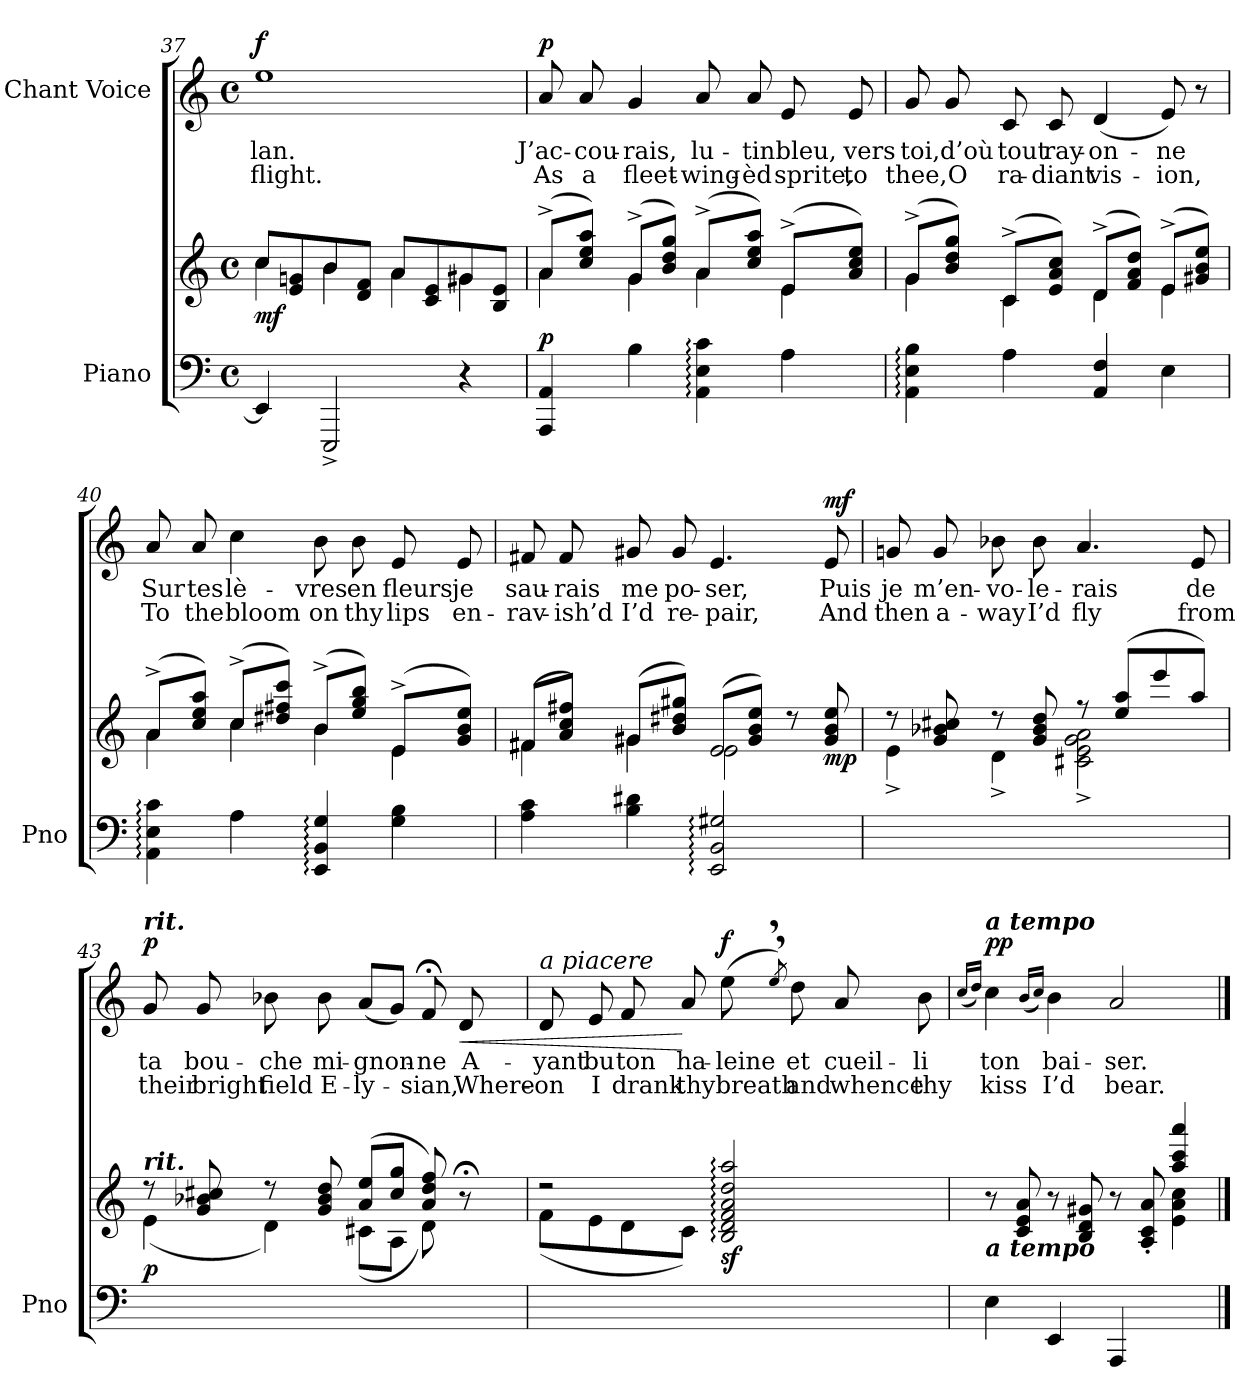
**kern	**kern	**dynam	**kern	**text	**text	**dynam
*part2	*part2	*part2	*part1	*part1	*part1	*part1
*staff3	*staff2	*staff2/3	*staff1	*staff1	*staff1	*staff1
*I"Piano	*	*	*I"Chant Voice	*	*	*
*I'Pno	*	*	*	*	*	*
*clefF4	*clefG2	*	*clefG2	*	*	*
*k[]	*k[]	*	*k[]	*	*	*
*M4/4	*M4/4	*	*M4/4	*	*	*
*met(c)	*met(c)	*	*met(c)	*	*	*
=37	=37	=37	=37	=37	=37	=37
*	*^	*	*	*	*	*
!	!	!	!LO:DY:b	!	!LO:LY:b	!LO:LY:b	!LO:DY:a
4EE/]	8cc/L	4cc\	mf	1ee	-lan.	flight.	f
.	8e/ 8gn/	.	.	.	.	.	.
2EEE^/	8b/	4b\	.	.	.	.	.
.	8d/ 8f/J	.	.	.	.	.	.
.	8a/L	4a\	.	.	.	.	.
.	8c/ 8e/	.	.	.	.	.	.
4r	8g#X/	4g#\	.	.	.	.	.
.	8B/ 8e/J	.	.	.	.	.	.
!!LO:PB:g=z
=38	=38	=38	=38	=38	=38	=38	=38
!	!	!	!LO:DY:a=2	!	!LO:LY:b	!LO:LY:b	!LO:DY:a
4AAA/ 4AA/	(>8a^/L	4a\	p	8a/	J’ac-	As	p
!	!	!	!	!	!LO:LY:b	!LO:LY:b	!
.	8cc/ 8ee/ 8aa/J)	.	.	8a/	-cou-	a	.
!	!	!	!	!	!LO:LY:b	!LO:LY:b	!
4B\	(>8g^/L	4g\	.	4g/	-rais,	fleet-	.
.	8b/ 8dd/ 8gg/J)	.	.	.	.	.	.
!	!	!	!	!	!LO:LY:b	!LO:LY:b	!
4AA\: 4E\: 4c\:	(>8a^/L	4a\	.	8a/	lu-	-wing-	.
!	!	!	!	!	!LO:LY:b	!LO:LY:b	!
.	8cc/ 8ee/ 8aa/J)	.	.	8a/	-tin	-èd	.
!	!	!	!	!	!LO:LY:b	!LO:LY:b	!
4A\	(>8e^/L	4e\	.	8e/	bleu,	sprite,	.
!	!	!	!	!	!LO:LY:b	!LO:LY:b	!
.	8a/ 8cc/ 8ee/J)	.	.	8e/	vers	to	.
=39	=39	=39	=39	=39	=39	=39	=39
!	!	!	!	!	!LO:LY:b	!LO:LY:b	!
4AA\: 4E\: 4B\:	(>8g^/L	4g\	.	8g/	toi,	thee,	.
!	!	!	!	!	!LO:LY:b	!LO:LY:b	!
.	8b/ 8dd/ 8gg/J)	.	.	8g/	d’où	O	.
!	!	!	!	!	!LO:LY:b	!LO:LY:b	!
4A\	(>8c^/L	4c\	.	8c/	tout	ra-	.
!	!	!	!	!	!LO:LY:b	!LO:LY:b	!
.	8e/ 8a/ 8cc/J)	.	.	8c/	ray-	-diant	.
!	!	!	!	!	!LO:LY:b	!LO:LY:b	!
4AA/ 4F/	(>8d^/L	4d\	.	(<4d/	-on-	vis-	.
.	8f/ 8a/ 8dd/J)	.	.	.	.	.	.
!	!	!	!	!	!LO:LY:b	!LO:LY:b	!
4E\	(>8e^/L	4e\	.	8e/)	-ne	-ion,	.
.	8g#X/ 8b/ 8ee/J)	.	.	8r	.	.	.
!!LO:LB:g=z
=40	=40	=40	=40	=40	=40	=40	=40
!	!	!	!	!	!LO:LY:b	!LO:LY:b	!
4AA\: 4E\: 4c\:	(>8a^/L	4a\	.	8a/	Sur	To	.
!	!	!	!	!	!LO:LY:b	!LO:LY:b	!
.	8cc/ 8ee/ 8aa/J)	.	.	8a/	tes	the	.
!	!	!	!	!	!LO:LY:b	!LO:LY:b	!
4A\	(>8cc^/L	4cc\	.	4cc\	lè-	bloom	.
.	8dd#X/ 8ff#X/ 8ccc/J)	.	.	.	.	.	.
!	!	!	!	!	!LO:LY:b	!LO:LY:b	!
4EE/: 4BB/: 4G/:	(>8b^/L	4b\	.	8b\	vres	on	.
!	!	!	!	!	!LO:LY:b	!LO:LY:b	!
.	8ee/ 8gg/ 8bb/J)	.	.	8b\	en	thy	.
!	!	!	!	!	!LO:LY:b	!LO:LY:b	!
4G\ 4B\	(>8e^/L	4e\	.	8e/	fleurs	lips	.
!	!	!	!	!	!LO:LY:b	!LO:LY:b	!
.	8g/ 8b/ 8ee/J)	.	.	8e/	je	en-	.
=41	=41	=41	=41	=41	=41	=41	=41
!	!	!	!	!	!LO:LY:b	!LO:LY:b	!
4A\ 4c\	(>8f#X/L	4f#\	.	8f#X/	sau-	-rav-	.
!	!	!	!	!	!LO:LY:b	!LO:LY:b	!
.	8a/ 8cc/ 8ff#X/J)	.	.	8f#/	-rais	-ish’d	.
!	!	!	!	!	!LO:LY:b	!LO:LY:b	!
4B\ 4d#X\	(>8g#X/L	4g#\	.	8g#X/	me	I’d	.
!	!	!	!	!	!LO:LY:b	!LO:LY:b	!
.	8b/ 8dd#X/ 8gg#X/J)	.	.	8g#/	po-	re-	.
!	!LO:N:head=open	!	!	!	!LO:LY:b	!LO:LY:b	!
2EE/: 2BB/: 2G#X/:	(>8e/L	2e\	.	4.e/	-ser,	-pair,	.
.	8g#/ 8b/ 8ee/J)	.	.	.	.	.	.
.	8r	.	.	.	.	.	.
!	!	!	!LO:DY:b	!	!LO:LY:b	!LO:LY:b	!LO:DY:a
.	8g#/ 8b/ 8ee/	.	mp	8e/	Puis	And	mf
!!LO:LB:g=z
=42	=42	=42	=42	=42	=42	=42	=42
!	!	!	!	!	!LO:LY:b	!LO:LY:b	!
1ryy	8r	4e^\	.	8gn/	je	then	.
!	!	!	!	!	!LO:LY:b	!LO:LY:b	!
.	8g/ 8b-X/ 8cc#X/	.	.	8g/	m’en-	a-	.
!	!	!	!	!	!LO:LY:b	!LO:LY:b	!
.	8r	4d^\	.	8b-X\	-vo-	-way	.
!	!	!	!	!	!LO:LY:b	!LO:LY:b	!
.	8g/ 8b-/ 8dd/	.	.	8b-\	-le-	I’d	.
!	!	!	!	!	!LO:LY:b	!LO:LY:b	!
.	8r	2c#X\^ 2e\^ 2g\^ 2a\^	.	4.a/	-rais	fly	.
.	(<8ee/ 8aa/L	.	.	.	.	.	.
.	8eee/	.	.	.	.	.	.
!	!	!	!	!	!LO:LY:b	!LO:LY:b	!
.	8aa/J)	.	.	8e/	de	from	.
=43	=43	=43	=43	=43	=43	=43	=43
*	*	*	*	*MM80	*	*	*
!	!	!	!	!LO:TX:a:Bi:t=rit.	!	!	!
!	!LO:TX:a:Bi:t=rit.	!	!	!	!	!	!
!	!	!	!LO:DY:a=2	!	!LO:LY:b	!LO:LY:b	!LO:DY:a
1ryy	8r	(<4e\	p	8g/	ta	their	p
!	!	!	!	!	!LO:LY:b	!LO:LY:b	!
.	8g/ 8b-X/ 8cc#X/	.	.	8g/	bou-	bright	.
*	*	*	*	*MM75	*	*	*
!	!	!	!	!	!LO:LY:b	!LO:LY:b	!
.	8r	4d\)	.	8b-X\	-che	field	.
!	!	!	!	!	!LO:LY:b	!LO:LY:b	!
.	8g/ 8b-/ 8dd/	.	.	8b-\	mi-	E-	.
!	!	!	!	!	!LO:LY:b	!LO:LY:b	!
.	(>8a/ 8ee/L	(<8c#X\L	.	(<8a/L	-gnon-	-ly-	.
.	8cc#/ 8gg/J	8A\J	.	8g/J)	.	.	.
!	!	!	!	!	!LO:LY:b	!LO:LY:b	!
.	8a/ 8dd/ 8ff/)	8d\)	.	8f;</	-ne	-sian,	.
!	!	!	!	!	!LO:LY:b	!LO:LY:b	!LO:HP:b
.	8r;<	8ryy	.	8d/	A-	Where-	<
!!LO:LB:g=z
=44	=44	=44	=44	=44	=44	=44	=44
*	*	*	*	*MM70	*	*	*
!	!	!	!	!LO:TX:a:i:t=a piacere	!	!	!
!	!	!	!	!	!LO:LY:b	!LO:LY:b	!
1ryy	2r	(<8f\L	.	8d/	-yant	-on	.
!	!	!	!	!	!LO:LY:b	!LO:LY:b	!
.	.	8e\	.	8e/	bu	I	.
!	!	!	!	!	!LO:LY:b	!LO:LY:b	!
.	.	8d\	.	8f/	ton	drank	.
!	!	!	!	!	!LO:LY:b	!LO:LY:b	!
.	.	8c\J)	.	8a/	ha-	thy	[
!	!	!	!LO:DY:b	!	!LO:LY:b	!LO:LY:b	!LO:DY:a
.	2B/: 2d/: 2f/: 2a/: 2dd/: 2aa/:	2ryy	sf	(<8ee,\	-leine	breath	f
.	.	.	.	8qee,/)	.	.	.
!	!	!	!	!	!LO:LY:b	!LO:LY:b	!
.	.	.	.	8dd\	et	and	.
!	!	!	!	!	!LO:LY:b	!LO:LY:b	!
.	.	.	.	8a/	cueil-	whence	.
!	!	!	!	!	!LO:LY:b	!LO:LY:b	!
.	.	.	.	8b\	-li	thy	.
=45	=45	=45	=45	=45	=45	=45	=45
*	*	*	*	*MM90	*	*	*
.	.	.	.	(<16qcc/LL	.	.	.
.	.	.	.	16qdd/JJ)	.	.	.
!	!	!	!	!LO:TX:Bi:t=a tempo	!	!	!
!	!LO:TX:b:Bi:t=a tempo	!	!	!	!	!	!
!	!	!	!	!	!LO:LY:b	!LO:LY:b	!LO:DY:a
4E\	8r	2.ryy	.	4cc\	ton	kiss	pp
.	8c/ 8e/ 8a/	.	.	.	.	.	.
.	.	.	.	(<16qb/LL	.	.	.
.	.	.	.	16qcc/JJ)	.	.	.
!	!	!	!	!	!LO:LY:b	!LO:LY:b	!
4EE/	8r	.	.	4b\	bai-	I’d	.
.	8B/ 8d/ 8g#X/	.	.	.	.	.	.
!	!	!	!	!	!LO:LY:b	!LO:LY:b	!
4AAA/	8r	.	.	2a/	-ser.	bear.	.
.	8A/' 8c/' 8a/'	.	.	.	.	.	.
4ryy	4aa/ 4ccc/ 4aaa/	4e\ 4a\ 4cc\	.	.	.	.	.
*	*v	*v	*	*	*	*	*
==	==	==	==	==	==	==
*-	*-	*-	*-	*-	*-	*-
